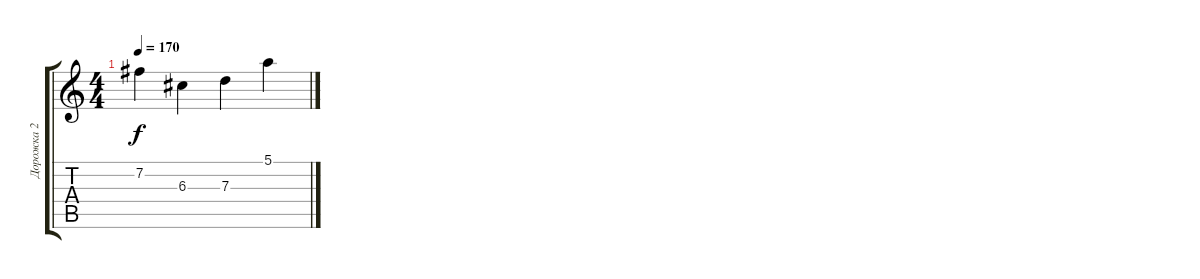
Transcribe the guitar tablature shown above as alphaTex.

\track ("Дорожка 2" "Дорожка 2") {instrument overdrivenguitar}
\staff {score tabs}
\tuning (E4 B3 G3 D3 A2 B1) {hide}
\ts (4 4)
\tempo 170
\clef g2
\ks c
7.2.4{dy f} 6.3.4 7.3.4 5.1.4
